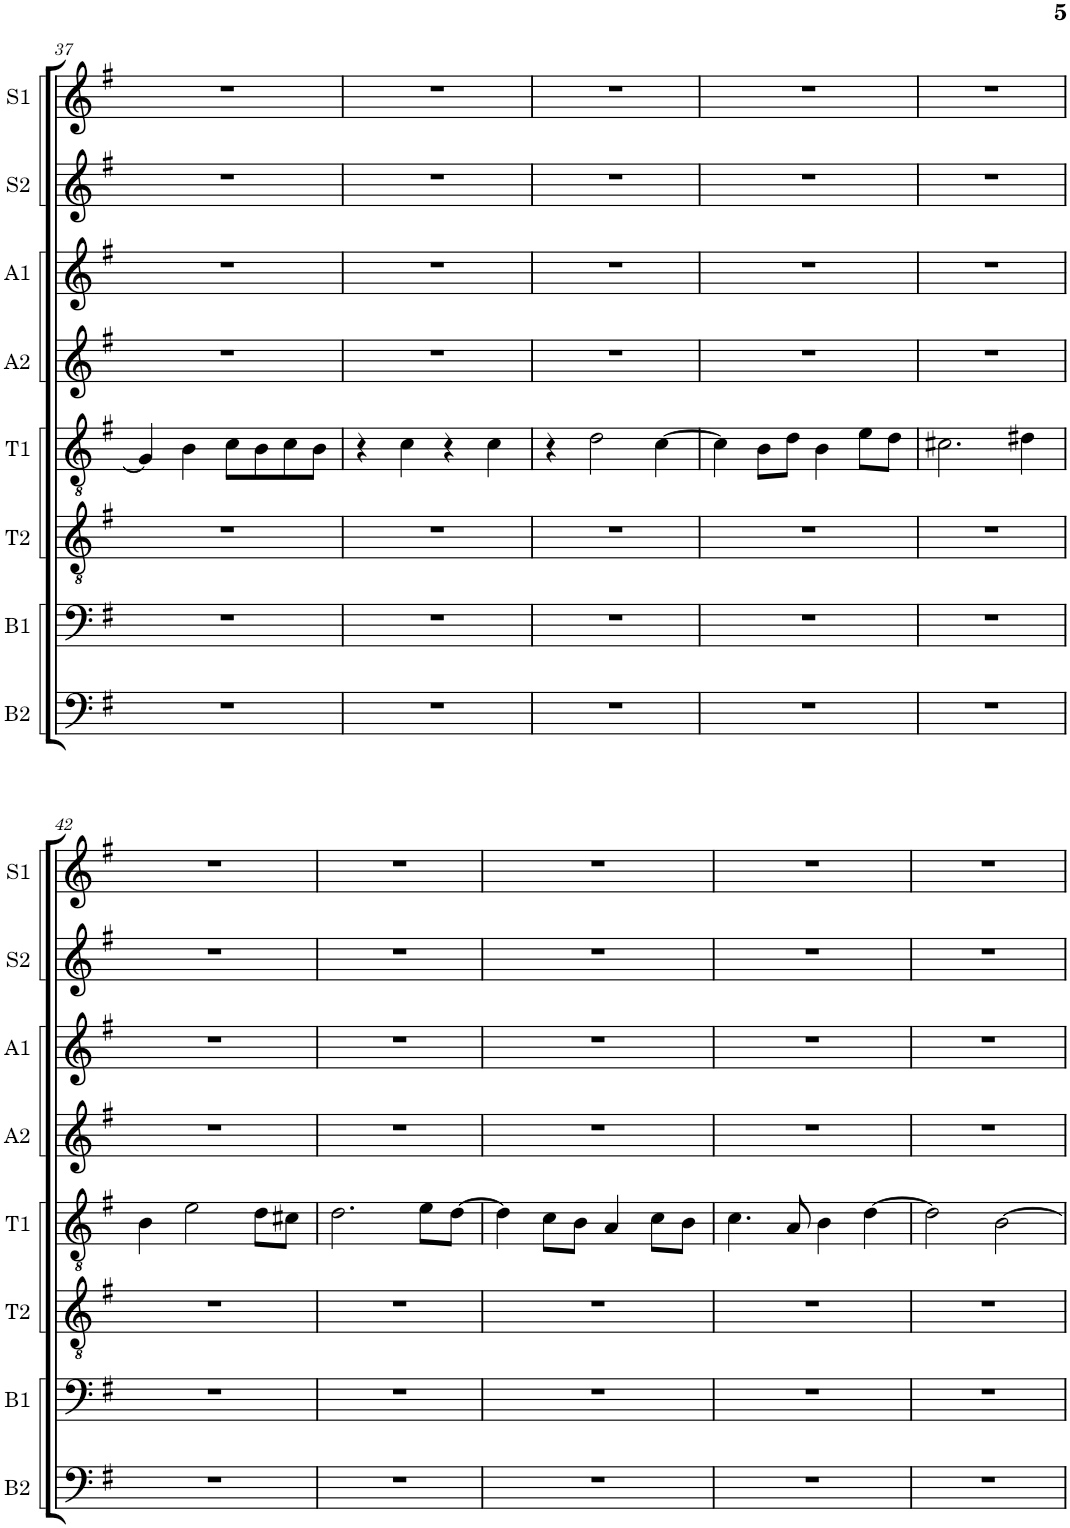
**kern	**kern	**kern	**kern	**kern	**kern	**kern	**kern
*part8	*part7	*part6	*part5	*part4	*part3	*part2	*part1
*staff8	*staff7	*staff6	*staff5	*staff4	*staff3	*staff2	*staff1
*I"Bass 2	*I"Bass 1	*I"Tenor 2	*I"Tenor 1	*I"Alt 2	*I"Alt 1	*I"Sopran 2	*I"Sopran 1
*I'B2	*I'B1	*I'T2	*I'T1	*I'A2	*I'A1	*I'S2	*I'S1
!!LO:PB:g=z
*clefF4	*clefF4	*clefGv2	*clefGv2	*clefG2	*clefG2	*clefG2	*clefG2
*k[f#]	*k[f#]	*k[f#]	*k[f#]	*k[f#]	*k[f#]	*k[f#]	*k[f#]
*M4/4	*M4/4	*M4/4	*M4/4	*M4/4	*M4/4	*M4/4	*M4/4
=37	=37	=37	=37	=37	=37	=37	=37
1r	1r	1r	4G/]	1r	1r	1r	1r
.	.	.	4B\	.	.	.	.
.	.	.	8c\L	.	.	.	.
.	.	.	8B\	.	.	.	.
.	.	.	8c\	.	.	.	.
.	.	.	8B\J	.	.	.	.
=38	=38	=38	=38	=38	=38	=38	=38
1r	1r	1r	4r	1r	1r	1r	1r
.	.	.	4c\	.	.	.	.
.	.	.	4r	.	.	.	.
.	.	.	4c\	.	.	.	.
=39	=39	=39	=39	=39	=39	=39	=39
1r	1r	1r	4r	1r	1r	1r	1r
.	.	.	2d\	.	.	.	.
.	.	.	[4c\	.	.	.	.
=40	=40	=40	=40	=40	=40	=40	=40
1r	1r	1r	4c\]	1r	1r	1r	1r
.	.	.	8B\L	.	.	.	.
.	.	.	8d\J	.	.	.	.
.	.	.	4B\	.	.	.	.
.	.	.	8e\L	.	.	.	.
.	.	.	8d\J	.	.	.	.
=41	=41	=41	=41	=41	=41	=41	=41
1r	1r	1r	2.c#X\	1r	1r	1r	1r
.	.	.	4d#X\	.	.	.	.
!!LO:LB:g=z
=42	=42	=42	=42	=42	=42	=42	=42
1r	1r	1r	4B\	1r	1r	1r	1r
.	.	.	2e\	.	.	.	.
.	.	.	8d\L	.	.	.	.
.	.	.	8c#X\J	.	.	.	.
=43	=43	=43	=43	=43	=43	=43	=43
1r	1r	1r	2.d\	1r	1r	1r	1r
.	.	.	8e\L	.	.	.	.
.	.	.	[8d\J	.	.	.	.
=44	=44	=44	=44	=44	=44	=44	=44
1r	1r	1r	4d\]	1r	1r	1r	1r
.	.	.	8c\L	.	.	.	.
.	.	.	8B\J	.	.	.	.
.	.	.	4A/	.	.	.	.
.	.	.	8c\L	.	.	.	.
.	.	.	8B\J	.	.	.	.
=45	=45	=45	=45	=45	=45	=45	=45
1r	1r	1r	4.c\	1r	1r	1r	1r
.	.	.	8A/	.	.	.	.
.	.	.	4B\	.	.	.	.
.	.	.	[4d\	.	.	.	.
=46	=46	=46	=46	=46	=46	=46	=46
1r	1r	1r	2d\]	1r	1r	1r	1r
.	.	.	[2B\	.	.	.	.
=	=	=	=	=	=	=	=
*-	*-	*-	*-	*-	*-	*-	*-
